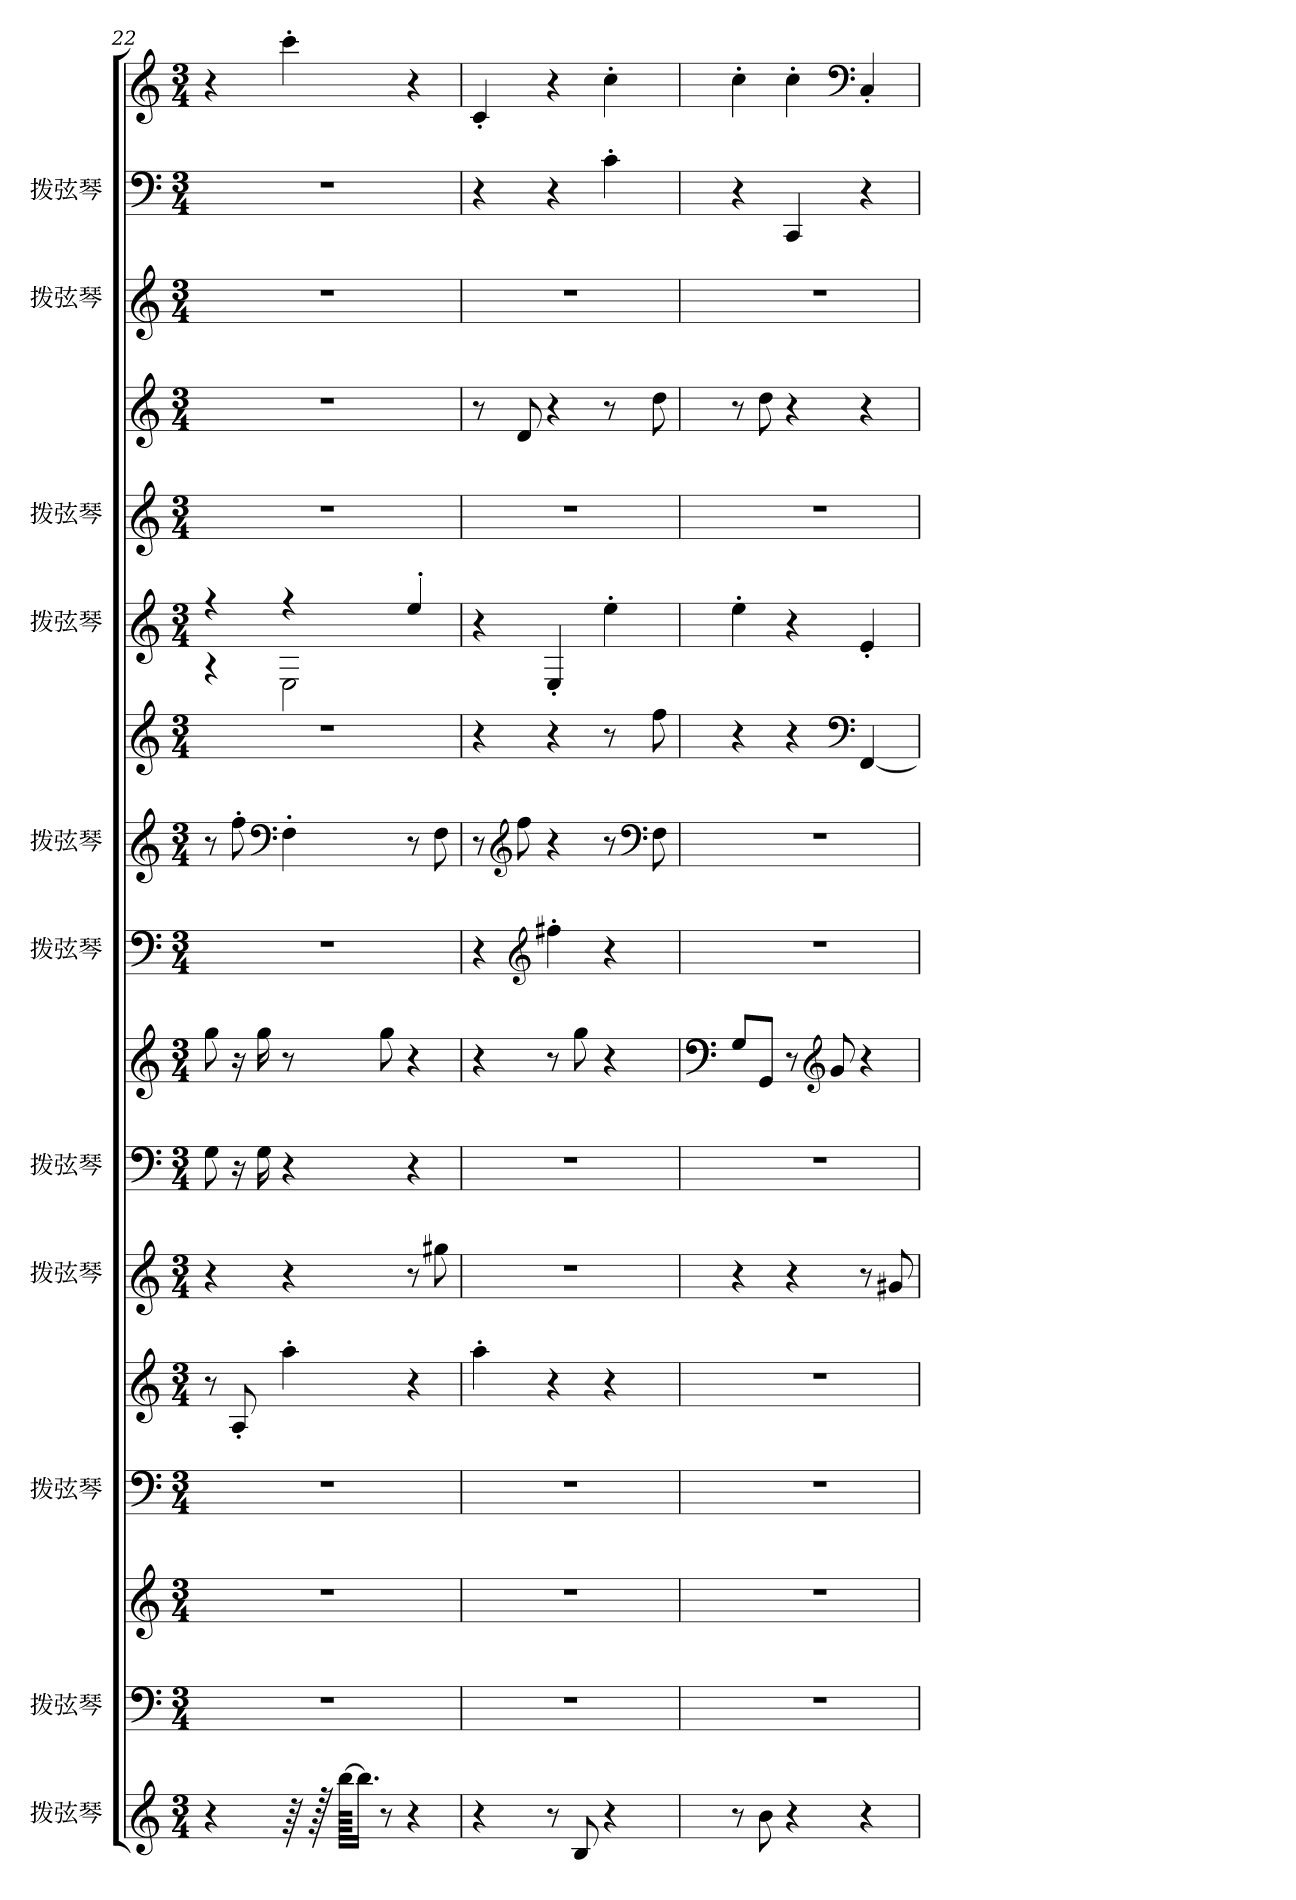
**kern	**kern	**kern	**kern	**kern	**kern	**kern	**kern	**kern	**kern	**kern	**kern	**kern	**kern	**kern	**kern	**kern
*part11	*part10	*part10	*part9	*part9	*part8	*part7	*part7	*part6	*part5	*part5	*part4	*part3	*part3	*part2	*part1	*part1
*staff17	*staff16	*staff15	*staff14	*staff13	*staff12	*staff11	*staff10	*staff9	*staff8	*staff7	*staff6	*staff5	*staff4	*staff3	*staff2	*staff1
*I"拨弦琴	*I"拨弦琴	*	*I"拨弦琴	*	*I"拨弦琴	*I"拨弦琴	*	*I"拨弦琴	*I"拨弦琴	*	*I"拨弦琴	*I"拨弦琴	*	*I"拨弦琴	*I"拨弦琴	*
*clefG2	*clefF4	*clefG2	*clefF4	*clefG2	*clefG2	*clefF4	*clefG2	*clefF4	*clefG2	*clefG2	*clefG2	*clefG2	*clefG2	*clefG2	*clefF4	*clefG2
*k[]	*k[]	*k[]	*k[]	*k[]	*k[]	*k[]	*k[]	*k[]	*k[]	*k[]	*k[]	*k[]	*k[]	*k[]	*k[]	*k[]
*M3/4	*M3/4	*M3/4	*M3/4	*M3/4	*M3/4	*M3/4	*M3/4	*M3/4	*M3/4	*M3/4	*M3/4	*M3/4	*M3/4	*M3/4	*M3/4	*M3/4
=22	=22	=22	=22	=22	=22	=22	=22	=22	=22	=22	=22	=22	=22	=22	=22	=22
*	*	*	*	*	*	*	*	*	*	*	*^	*	*	*	*	*
4r	2.r	2.r	2.r	8r	4r	8G\	8gg\	2.r	8r	2.r	4r	4r	2.r	2.r	2.r	2.r	4r
.	.	.	.	8A'/	.	16r	16r	.	8ff'\	.	.	.	.	.	.	.	.
.	.	.	.	.	.	16G\	16gg\	.	.	.	.	.	.	.	.	.	.
*	*	*	*	*	*	*	*	*	*clefF4	*	*	*	*	*	*	*	*
64r	.	.	.	4aa'\	4r	4r	8r	.	4F'\	.	4r	2E\	.	.	.	.	4ccc'\
128r	.	.	.	.	.	.	.	.	.	.	.	.	.	.	.	.	.
[128bb\KKKLL	.	.	.	.	.	.	.	.	.	.	.	.	.	.	.	.	.
16.bb\JJ]	.	.	.	.	.	.	.	.	.	.	.	.	.	.	.	.	.
8r	.	.	.	.	.	.	8gg\	.	.	.	.	.	.	.	.	.	.
4r	.	.	.	4r	8r	4r	4r	.	8r	.	4ee'/	.	.	.	.	.	4r
.	.	.	.	.	8gg#X\	.	.	.	8F\	.	.	.	.	.	.	.	.
*	*	*	*	*	*	*	*	*	*	*	*v	*v	*	*	*	*	*
!!LO:PB:g=z
=23	=23	=23	=23	=23	=23	=23	=23	=23	=23	=23	=23	=23	=23	=23	=23	=23
4r	2.r	2.r	2.r	4aa'\	2.r	2.r	4r	4r	8r	4r	4r	2.r	8r	2.r	4r	4c'/
*	*	*	*	*	*	*	*	*	*clefG2	*	*	*	*	*	*	*
.	.	.	.	.	.	.	.	.	8ff\	.	.	.	8d/	.	.	.
*	*	*	*	*	*	*	*	*clefG2	*	*	*	*	*	*	*	*
8r	.	.	.	4r	.	.	8r	4ff#X'\	4r	4r	4E'/	.	4r	.	4r	4r
8B/	.	.	.	.	.	.	8gg\	.	.	.	.	.	.	.	.	.
4r	.	.	.	4r	.	.	4r	4r	8r	8r	4ee'\	.	8r	.	4c'\	4cc'\
*	*	*	*	*	*	*	*	*	*clefF4	*	*	*	*	*	*	*
.	.	.	.	.	.	.	.	.	8F\	8ff\	.	.	8dd\	.	.	.
=24	=24	=24	=24	=24	=24	=24	=24	=24	=24	=24	=24	=24	=24	=24	=24	=24
*	*	*	*	*	*	*	*clefF4	*	*	*	*	*	*	*	*	*
8r	2.r	2.r	2.r	2.r	4r	2.r	8G/L	2.r	2.r	4r	4ee'\	2.r	8r	2.r	4r	4cc'\
8b\	.	.	.	.	.	.	8GG/J	.	.	.	.	.	8dd\	.	.	.
4r	.	.	.	.	4r	.	8r	.	.	4r	4r	.	4r	.	4CC/	4cc'\
*	*	*	*	*	*	*	*clefG2	*	*	*	*	*	*	*	*	*
.	.	.	.	.	.	.	8g/	.	.	.	.	.	.	.	.	.
*	*	*	*	*	*	*	*	*	*	*clefF4	*	*	*	*	*	*clefF4
4r	.	.	.	.	8r	.	4r	.	.	[4FF/	4e'/	.	4r	.	4r	4C'/
.	.	.	.	.	8g#X/	.	.	.	.	.	.	.	.	.	.	.
=	=	=	=	=	=	=	=	=	=	=	=	=	=	=	=	=
*-	*-	*-	*-	*-	*-	*-	*-	*-	*-	*-	*-	*-	*-	*-	*-	*-
